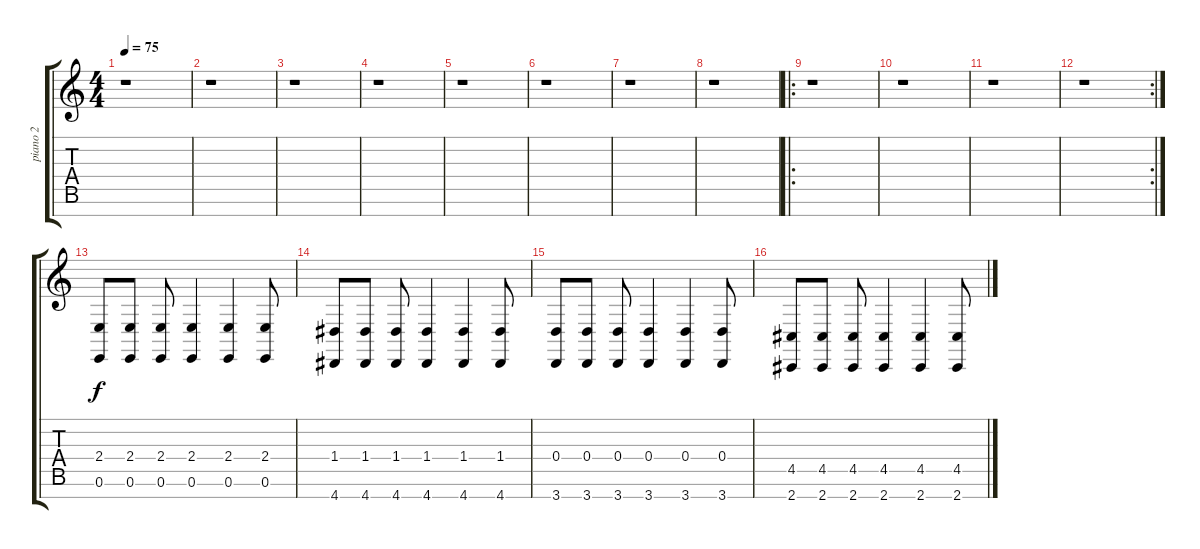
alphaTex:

\track ("piano 2" "piano 2") {instrument acousticgrandpiano}
\staff {score tabs}
\tuning (E4 B3 G3 D3 A2 E2 B1) {hide}
\ts (4 4)
\tempo 75
\clef g2
\ks c
r.1{dy f instrument acousticgrandpiano} |
r.1 |
r.1 |
r.1 |
r.1 |
r.1 |
r.1 |
r.1 |
\ro
r.1 |
r.1 |
r.1 |
\rc 2
r.1 |
(2.4 0.6).8 (2.4 0.6).8 (2.4 0.6).8 (2.4 0.6).4 (2.4 0.6).4 (2.4 0.6).8 |
(1.4 4.7).8 (1.4 4.7).8 (1.4 4.7).8 (1.4 4.7).4 (1.4 4.7).4 (1.4 4.7).8 |
(0.4 3.7).8 (0.4 3.7).8 (0.4 3.7).8 (0.4 3.7).4 (0.4 3.7).4 (0.4 3.7).8 |
(4.5 2.7).8 (4.5 2.7).8 (4.5 2.7).8 (4.5 2.7).4 (4.5 2.7).4 (4.5 2.7).8
